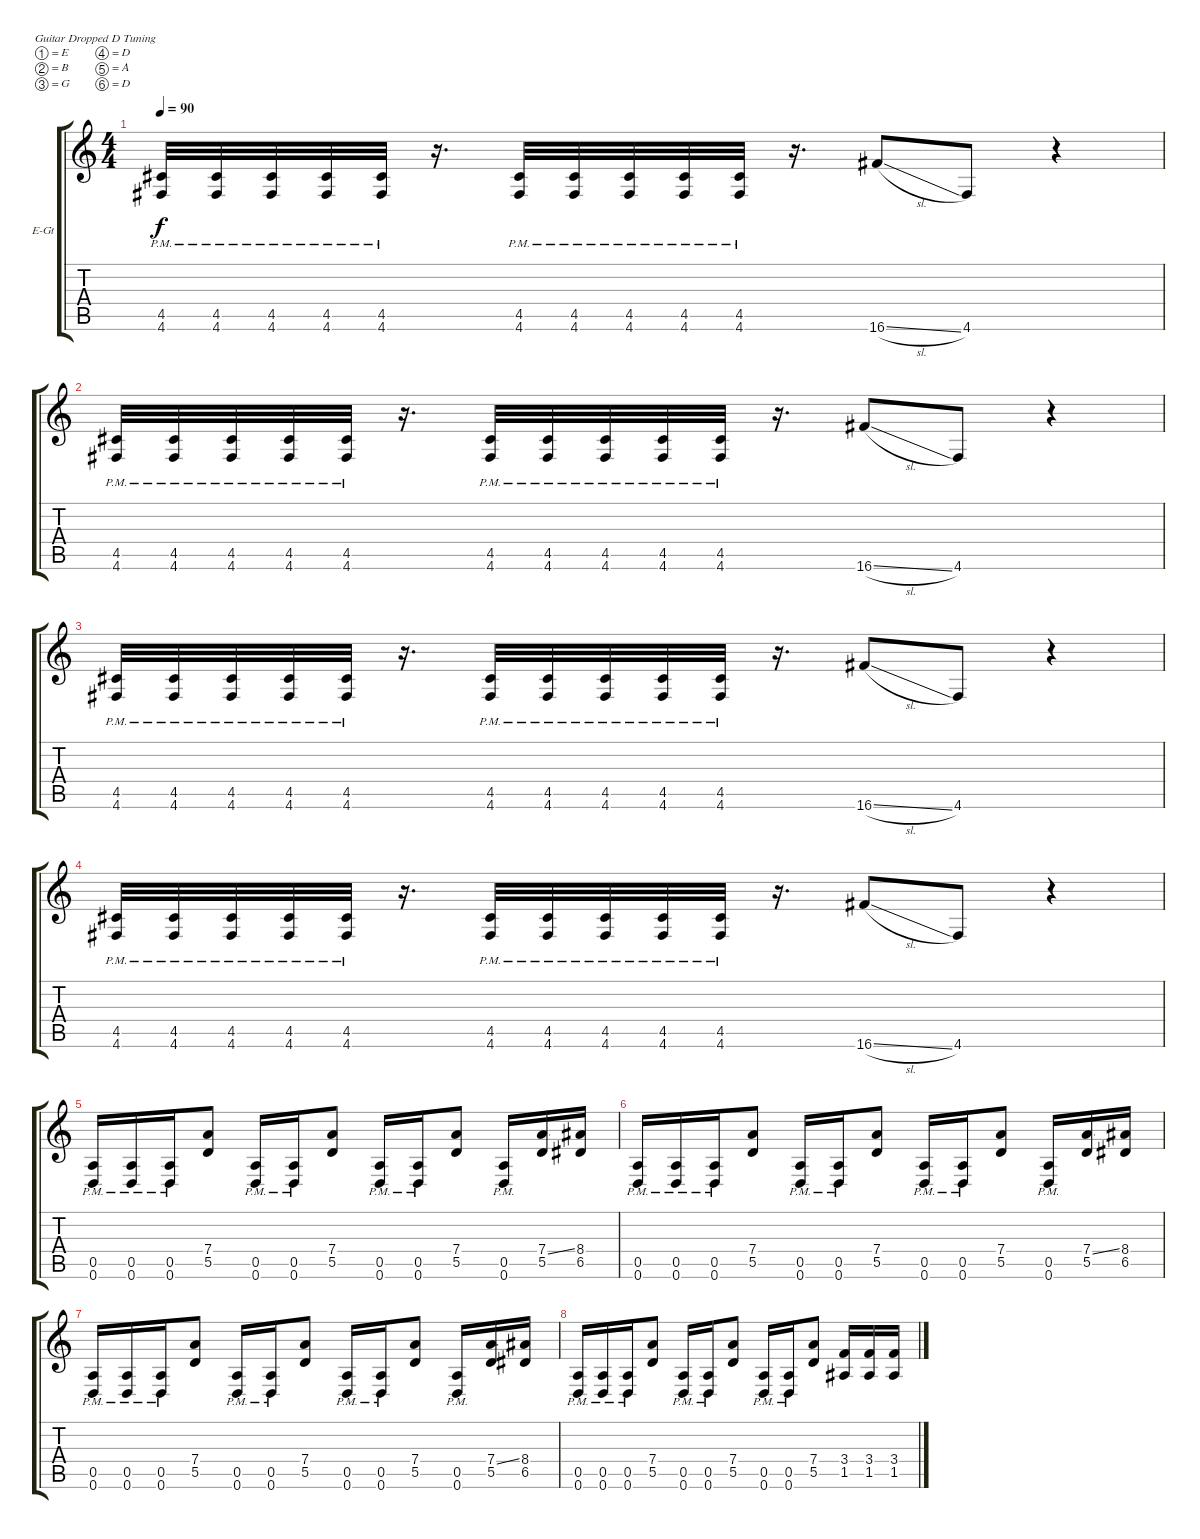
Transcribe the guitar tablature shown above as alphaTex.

\bracketExtendMode groupsimilarinstruments
\firstSystemTrackNameOrientation horizontal
\otherSystemsTrackNameOrientation horizontal
\track ("Гитара 2" "E-Gt") {instrument overdrivenguitar}
\staff {score tabs}
\tuning (E4 B3 G3 D3 A2 D2)
\ts (4 4)
\tempo 90
\clef g2
\ks c
(4.5{pm} 4.6{pm}).32{dy f} (4.5{pm} 4.6{pm}).32 (4.5{pm} 4.6{pm}).32 (4.5{pm} 4.6{pm}).32 (4.5{pm} 4.6{pm}).32 r.16{d} (4.5{pm} 4.6{pm}).32 (4.5{pm} 4.6{pm}).32 (4.5{pm} 4.6{pm}).32 (4.5{pm} 4.6{pm}).32 (4.5{pm} 4.6{pm}).32 r.16{d} 16.6{sl}.8 4.6.8 r.4 |
(4.5{pm} 4.6{pm}).32 (4.5{pm} 4.6{pm}).32 (4.5{pm} 4.6{pm}).32 (4.5{pm} 4.6{pm}).32 (4.5{pm} 4.6{pm}).32 r.16{d} (4.5{pm} 4.6{pm}).32 (4.5{pm} 4.6{pm}).32 (4.5{pm} 4.6{pm}).32 (4.5{pm} 4.6{pm}).32 (4.5{pm} 4.6{pm}).32 r.16{d} 16.6{sl}.8 4.6.8 r.4 |
(4.5{pm} 4.6{pm}).32 (4.5{pm} 4.6{pm}).32 (4.5{pm} 4.6{pm}).32 (4.5{pm} 4.6{pm}).32 (4.5{pm} 4.6{pm}).32 r.16{d} (4.5{pm} 4.6{pm}).32 (4.5{pm} 4.6{pm}).32 (4.5{pm} 4.6{pm}).32 (4.5{pm} 4.6{pm}).32 (4.5{pm} 4.6{pm}).32 r.16{d} 16.6{sl}.8 4.6.8 r.4 |
(4.5{pm} 4.6{pm}).32 (4.5{pm} 4.6{pm}).32 (4.5{pm} 4.6{pm}).32 (4.5{pm} 4.6{pm}).32 (4.5{pm} 4.6{pm}).32 r.16{d} (4.5{pm} 4.6{pm}).32 (4.5{pm} 4.6{pm}).32 (4.5{pm} 4.6{pm}).32 (4.5{pm} 4.6{pm}).32 (4.5{pm} 4.6{pm}).32 r.16{d} 16.6{sl}.8 4.6.8 r.4 |
(0.5{pm} 0.6{pm}).16 (0.5{pm} 0.6{pm}).16 (0.5{pm} 0.6{pm}).16 (7.4 5.5).8 (0.5{pm} 0.6{pm}).16 (0.5{pm} 0.6{pm}).16 (7.4 5.5).8 (0.5{pm} 0.6{pm}).16 (0.5{pm} 0.6{pm}).16 (7.4 5.5).8 (0.5{pm} 0.6{pm}).16 (7.4{ss} 5.5).16 (8.4 6.5).16 |
(0.5{pm} 0.6{pm}).16 (0.5{pm} 0.6{pm}).16 (0.5{pm} 0.6{pm}).16 (7.4 5.5).8 (0.5{pm} 0.6{pm}).16 (0.5{pm} 0.6{pm}).16 (7.4 5.5).8 (0.5{pm} 0.6{pm}).16 (0.5{pm} 0.6{pm}).16 (7.4 5.5).8 (0.5{pm} 0.6{pm}).16 (7.4{ss} 5.5).16 (8.4 6.5).16 |
(0.5{pm} 0.6{pm}).16 (0.5{pm} 0.6{pm}).16 (0.5{pm} 0.6{pm}).16 (7.4 5.5).8 (0.5{pm} 0.6{pm}).16 (0.5{pm} 0.6{pm}).16 (7.4 5.5).8 (0.5{pm} 0.6{pm}).16 (0.5{pm} 0.6{pm}).16 (7.4 5.5).8 (0.5{pm} 0.6{pm}).16 (7.4{ss} 5.5).16 (8.4 6.5).16 |
(0.5{pm} 0.6{pm}).16 (0.5{pm} 0.6{pm}).16 (0.5{pm} 0.6{pm}).16 (7.4 5.5).8 (0.5{pm} 0.6{pm}).16 (0.5{pm} 0.6{pm}).16 (7.4 5.5).8 (0.5{pm} 0.6{pm}).16 (0.5{pm} 0.6{pm}).16 (7.4 5.5).8 (3.4 1.5).16 (3.4 1.5).16 (3.4 1.5).16
